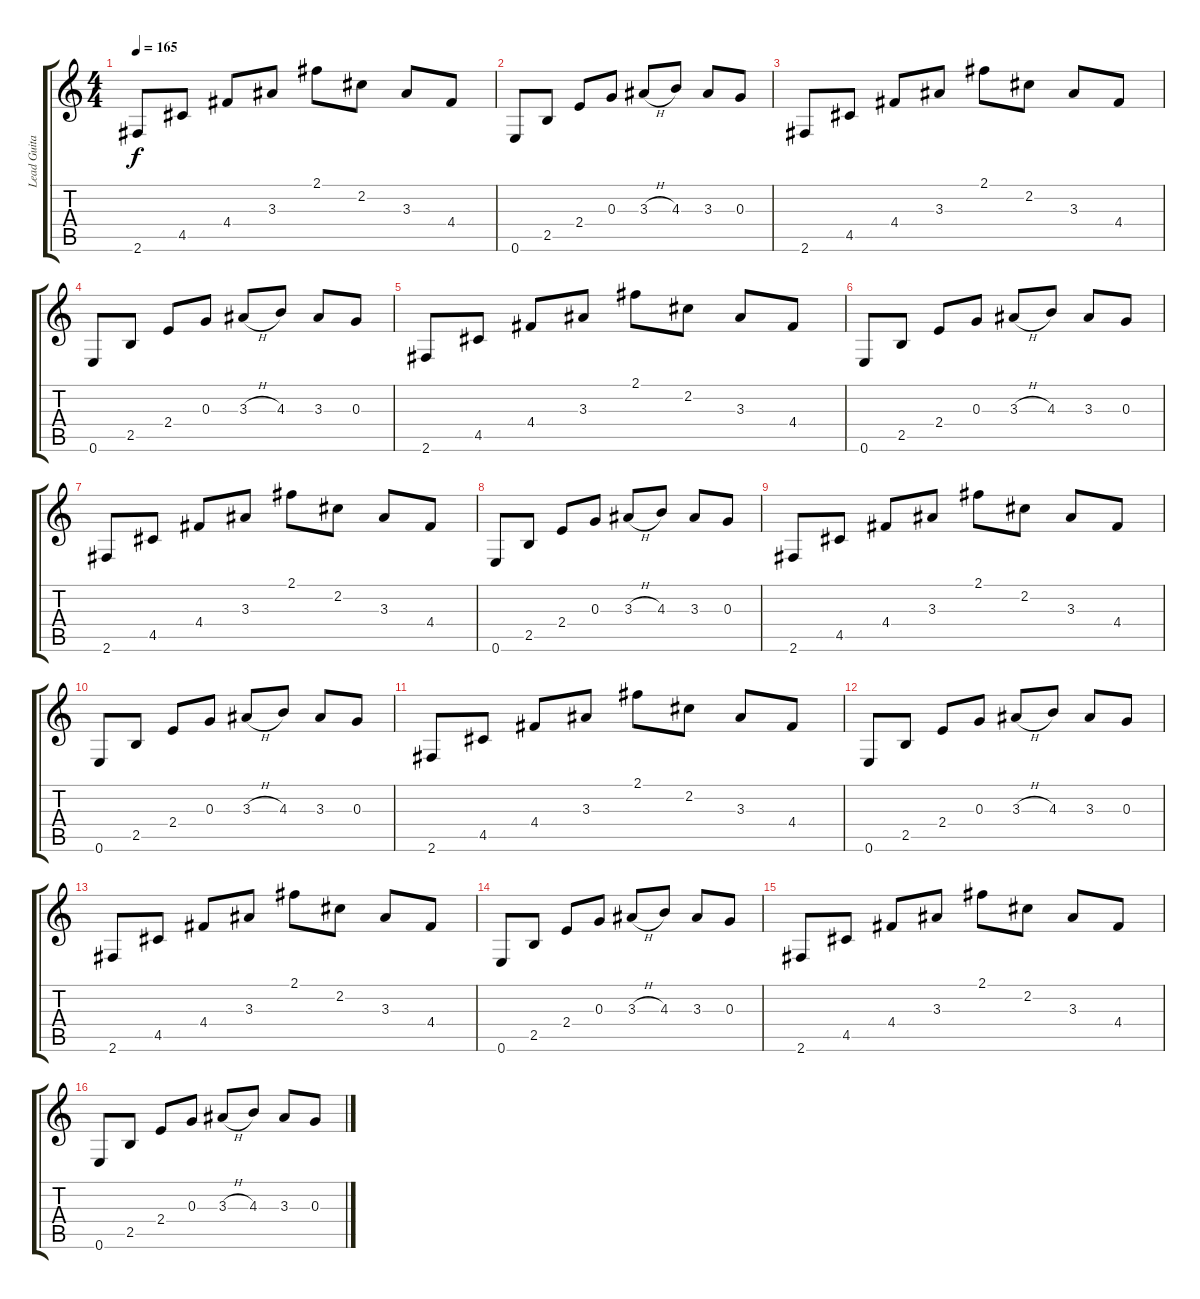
\track ("Lead Guitar 1" "Lead Guita") {instrument distortionguitar}
\staff {score tabs}
\tuning (E4 B3 G3 D3 A2 E2) {hide}
\ts (4 4)
\tempo 165
\clef g2
\ks c
2.6.8{dy f} 4.5.8 4.4.8 3.3.8 2.1.8 2.2.8 3.3.8 4.4.8 |
0.6.8 2.5.8 2.4.8 0.3.8 3.3{h}.8 4.3.8 3.3.8 0.3.8 |
2.6.8 4.5.8 4.4.8 3.3.8 2.1.8 2.2.8 3.3.8 4.4.8 |
0.6.8 2.5.8 2.4.8 0.3.8 3.3{h}.8 4.3.8 3.3.8 0.3.8 |
2.6.8 4.5.8 4.4.8 3.3.8 2.1.8 2.2.8 3.3.8 4.4.8 |
0.6.8 2.5.8 2.4.8 0.3.8 3.3{h}.8 4.3.8 3.3.8 0.3.8 |
2.6.8 4.5.8 4.4.8 3.3.8 2.1.8 2.2.8 3.3.8 4.4.8 |
0.6.8 2.5.8 2.4.8 0.3.8 3.3{h}.8 4.3.8 3.3.8 0.3.8 |
2.6.8 4.5.8 4.4.8 3.3.8 2.1.8 2.2.8 3.3.8 4.4.8 |
0.6.8 2.5.8 2.4.8 0.3.8 3.3{h}.8 4.3.8 3.3.8 0.3.8 |
2.6.8 4.5.8 4.4.8 3.3.8 2.1.8 2.2.8 3.3.8 4.4.8 |
0.6.8 2.5.8 2.4.8 0.3.8 3.3{h}.8 4.3.8 3.3.8 0.3.8 |
2.6.8 4.5.8 4.4.8 3.3.8 2.1.8 2.2.8 3.3.8 4.4.8 |
0.6.8 2.5.8 2.4.8 0.3.8 3.3{h}.8 4.3.8 3.3.8 0.3.8 |
2.6.8 4.5.8 4.4.8 3.3.8 2.1.8 2.2.8 3.3.8 4.4.8 |
0.6.8 2.5.8 2.4.8 0.3.8 3.3{h}.8 4.3.8 3.3.8 0.3.8
